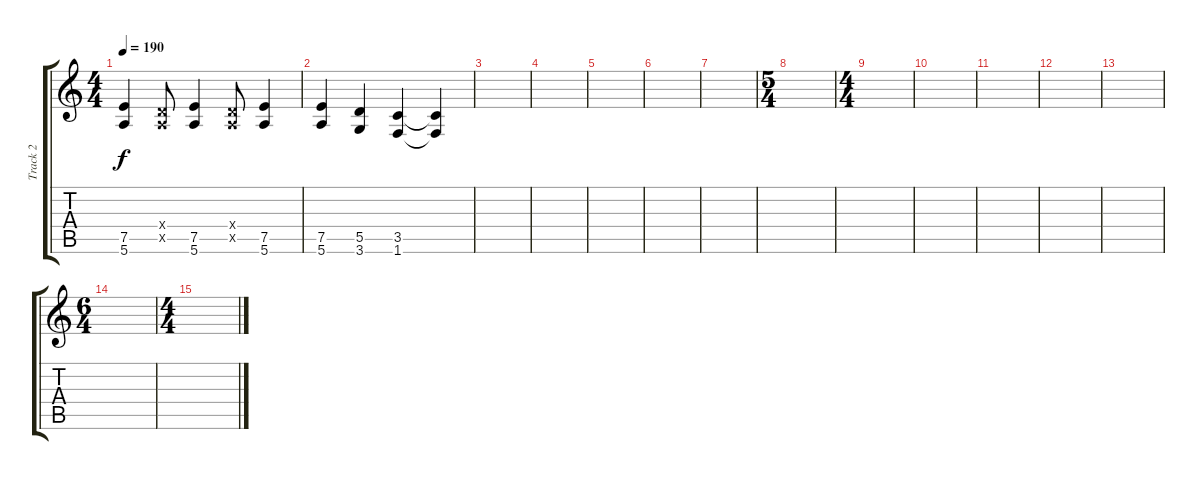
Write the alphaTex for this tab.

\track ("Track 2" "Track 2") {instrument overdrivenguitar}
\staff {score tabs}
\tuning (E4 B3 G3 D3 A2 E2) {hide}
\ts (4 4)
\tempo 190
\clef g2
\ks c
(7.5 5.6).4{dy f} (0.4{x} 0.5{x}).8 (7.5 5.6).4 (0.4{x} 0.5{x}).8 (7.5 5.6).4 |
(7.5 5.6).4 (5.5 3.6).4 (3.5 1.6).4 (3.5{t} 1.6{t}).4 |
|
|
|
|
|
\ts (5 4)
|
\ts (4 4)
|
|
|
|
|
\ts (6 4)
|
\ts (4 4)
